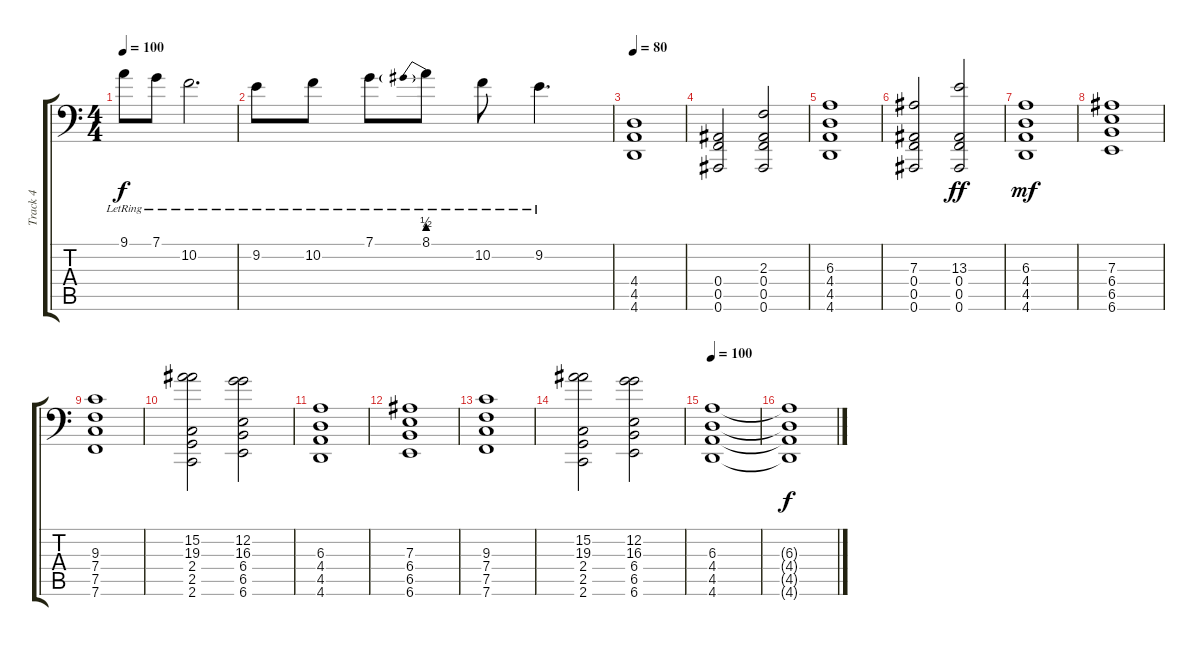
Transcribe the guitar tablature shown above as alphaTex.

\track ("Track 4" "Track 4") {instrument brightacousticpiano}
\staff {score tabs}
\tuning (C4 G3 Eb3 Bb2 F2 Bb1) {hide}
\ts (4 4)
\tempo 100
\clef f4
\ks c
9.1{lr}.8{dy f} 7.1{lr}.8 10.2{lr}.2{d} |
9.2{lr}.8 10.2{lr}.8 7.1{lr}.8 8.1{be (prebend 0 2 60 2) lr}.8 10.2{lr}.8 9.2{lr}.4{d} |
\tempo 80
(4.4 4.5 4.6).1 |
(0.4 0.5 0.6).2 (2.3 0.4 0.5 0.6).2 |
(6.3 4.4 4.5 4.6).1 |
(7.3 0.4 0.5 0.6).2 (13.3 0.4 0.5 0.6).2{dy ff} |
(6.3 4.4 4.5 4.6).1{dy mf} |
(7.3 6.4 6.5 6.6).1 |
(9.3 7.4 7.5 7.6).1 |
(15.2 19.3 2.4 2.5 2.6).2 (12.2 16.3 6.4 6.5 6.6).2 |
(6.3 4.4 4.5 4.6).1 |
(7.3 6.4 6.5 6.6).1 |
(9.3 7.4 7.5 7.6).1 |
(15.2 19.3 2.4 2.5 2.6).2 (12.2 16.3 6.4 6.5 6.6).2 |
\tempo 100
(6.3 4.4 4.5 4.6).1 |
(6.3{t} 4.4{t} 4.5{t} 4.6{t}).1{dy f}
